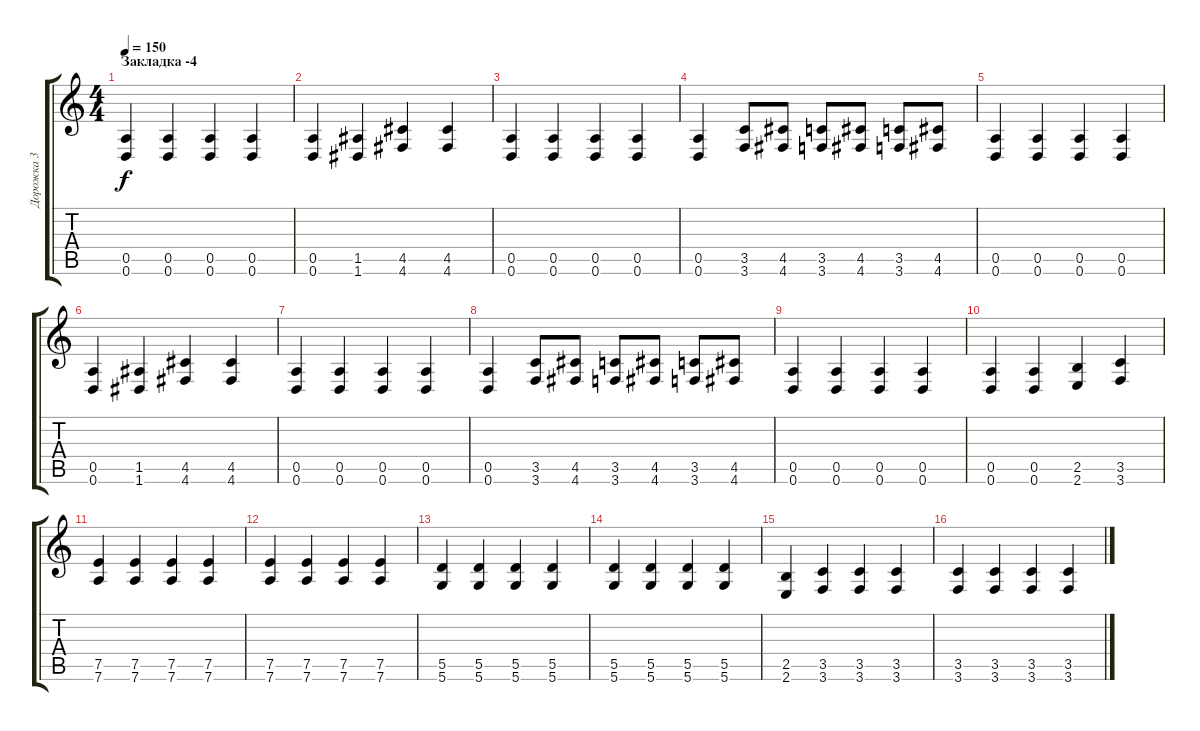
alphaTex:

\track ("Дорожка 3" "Дорожка 3") {instrument distortionguitar}
\staff {score tabs}
\tuning (E4 B3 G3 D3 A2 D2) {hide}
\ts (4 4)
\section ("" "Закладка -4")
\tempo 150
\clef g2
\ks c
(0.5 0.6).4{dy f} (0.5 0.6).4 (0.5 0.6).4 (0.5 0.6).4 |
(0.5 0.6).4 (1.5 1.6).4 (4.5 4.6).4 (4.5 4.6).4 |
(0.5 0.6).4 (0.5 0.6).4 (0.5 0.6).4 (0.5 0.6).4 |
(0.5 0.6).4 (3.5 3.6).8 (4.5 4.6).8 (3.5 3.6).8 (4.5 4.6).8 (3.5 3.6).8 (4.5 4.6).8 |
(0.5 0.6).4 (0.5 0.6).4 (0.5 0.6).4 (0.5 0.6).4 |
(0.5 0.6).4 (1.5 1.6).4 (4.5 4.6).4 (4.5 4.6).4 |
(0.5 0.6).4 (0.5 0.6).4 (0.5 0.6).4 (0.5 0.6).4 |
(0.5 0.6).4 (3.5 3.6).8 (4.5 4.6).8 (3.5 3.6).8 (4.5 4.6).8 (3.5 3.6).8 (4.5 4.6).8 |
(0.5 0.6).4 (0.5 0.6).4 (0.5 0.6).4 (0.5 0.6).4 |
(0.5 0.6).4 (0.5 0.6).4 (2.5 2.6).4 (3.5 3.6).4 |
(7.5 7.6).4 (7.5 7.6).4 (7.5 7.6).4 (7.5 7.6).4 |
(7.5 7.6).4 (7.5 7.6).4 (7.5 7.6).4 (7.5 7.6).4 |
(5.5 5.6).4 (5.5 5.6).4 (5.5 5.6).4 (5.5 5.6).4 |
(5.5 5.6).4 (5.5 5.6).4 (5.5 5.6).4 (5.5 5.6).4 |
(2.5 2.6).4 (3.5 3.6).4 (3.5 3.6).4 (3.5 3.6).4 |
(3.5 3.6).4 (3.5 3.6).4 (3.5 3.6).4 (3.5 3.6).4
